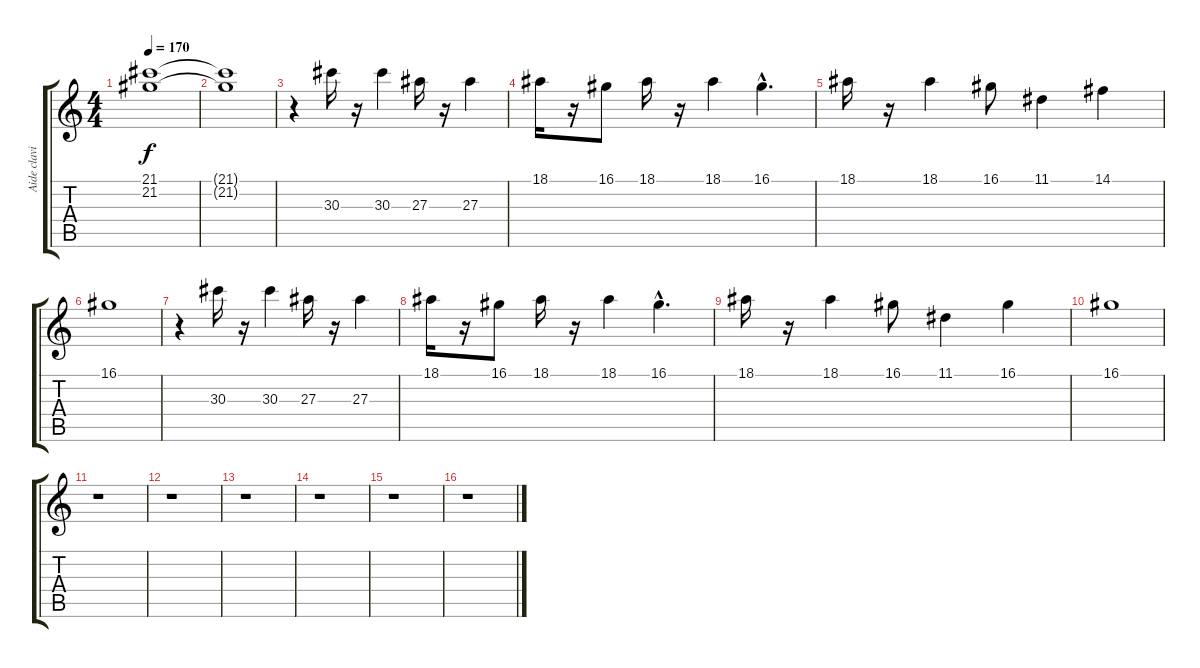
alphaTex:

\track ("Aide clavier" "Aide clavi") {instrument percussiveorgan}
\staff {score tabs}
\tuning (E4 B3 G3 D3 A2 E2) {hide}
\ts (4 4)
\tempo 170
\clef g2
\ks c
(21.1 21.2).1{dy f} |
(21.1{t} 21.2{t}).1 |
r.4 30.3.16 r.16 30.3.4 27.3.16 r.16 27.3.4 |
18.1.16 r.16 16.1.8 18.1.16 r.16 18.1.4 16.1{hac}.4{d} |
18.1.16 r.16 18.1.4 16.1.8 11.1.4 14.1.4 |
16.1.1 |
r.4 30.3.16 r.16 30.3.4 27.3.16 r.16 27.3.4 |
18.1.16 r.16 16.1.8 18.1.16 r.16 18.1.4 16.1{hac}.4{d} |
18.1.16 r.16 18.1.4 16.1.8 11.1.4 16.1.4 |
16.1.1 |
r.1 |
r.1 |
r.1 |
r.1 |
r.1 |
r.1
